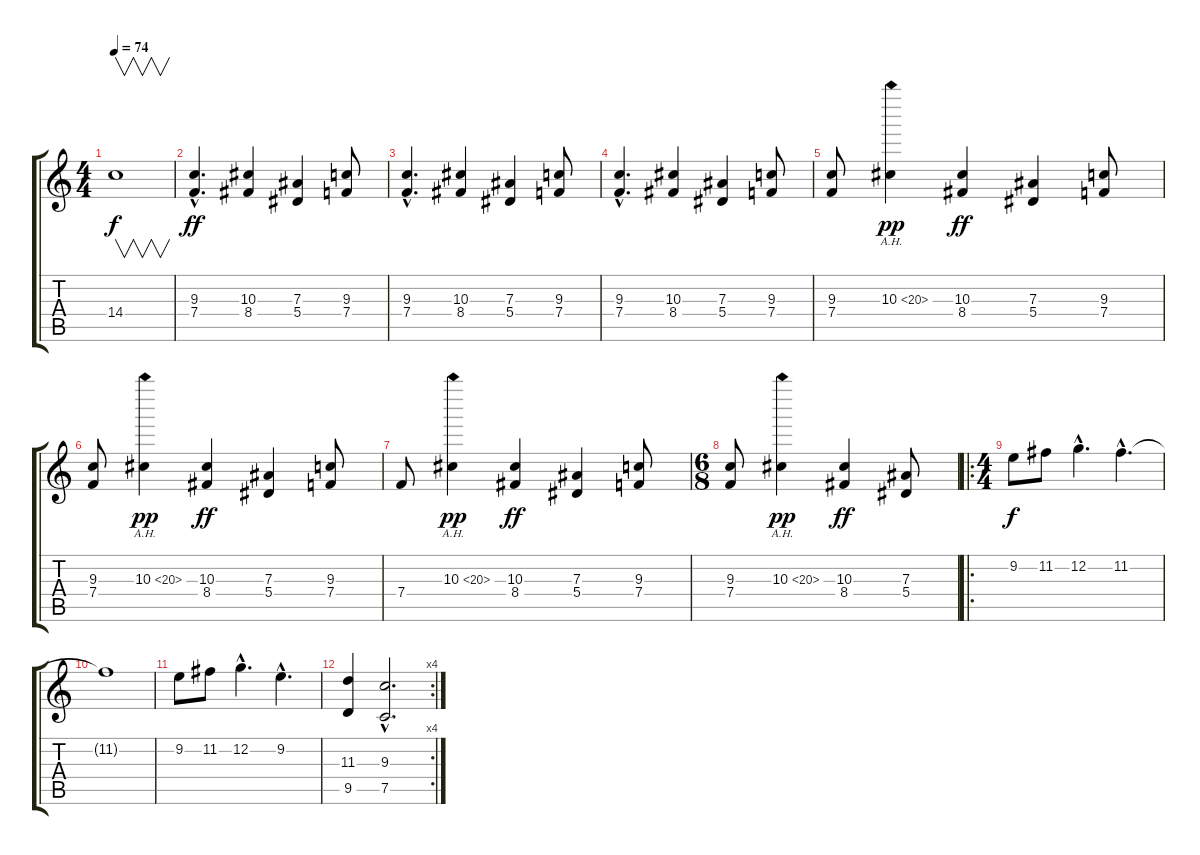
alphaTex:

\track "" {instrument distortionguitar}
\staff {score tabs}
\tuning (C4 G3 Eb3 Bb2 F2 C2) {hide}
\ts (4 4)
\tempo 74
\clef g2
\ks c
14.4.1{v dy f} |
(9.3{hac} 7.4{hac}).4{d dy ff} (10.3 8.4).4 (7.3 5.4).4 (9.3 7.4).8 |
(9.3{hac} 7.4{hac}).4{d} (10.3 8.4).4 (7.3 5.4).4 (9.3 7.4).8 |
(9.3{hac} 7.4{hac}).4{d} (10.3 8.4).4 (7.3 5.4).4 (9.3 7.4).8 |
(9.3 7.4).8 10.3{ah 10}.4{dy pp} (10.3 8.4).4{dy ff} (7.3 5.4).4 (9.3 7.4).8 |
(9.3 7.4).8 10.3{ah 10}.4{dy pp} (10.3 8.4).4{dy ff} (7.3 5.4).4 (9.3 7.4).8 |
7.4.8 10.3{ah 10}.4{dy pp} (10.3 8.4).4{dy ff} (7.3 5.4).4 (9.3 7.4).8 |
\ts (6 8)
(9.3 7.4).8 10.3{ah 10}.4{dy pp} (10.3 8.4).4{dy ff} (7.3 5.4).8 |
\ro
\ts (4 4)
9.2.8{dy f} 11.2.8 12.2{hac}.4{d} 11.2{hac}.4{d} |
11.2{t}.1 |
9.2.8 11.2.8 12.2{hac}.4{d} 9.2{hac}.4{d} |
\rc 4
(11.3 9.5).4 (9.3{hac} 7.5{hac}).2{d}
